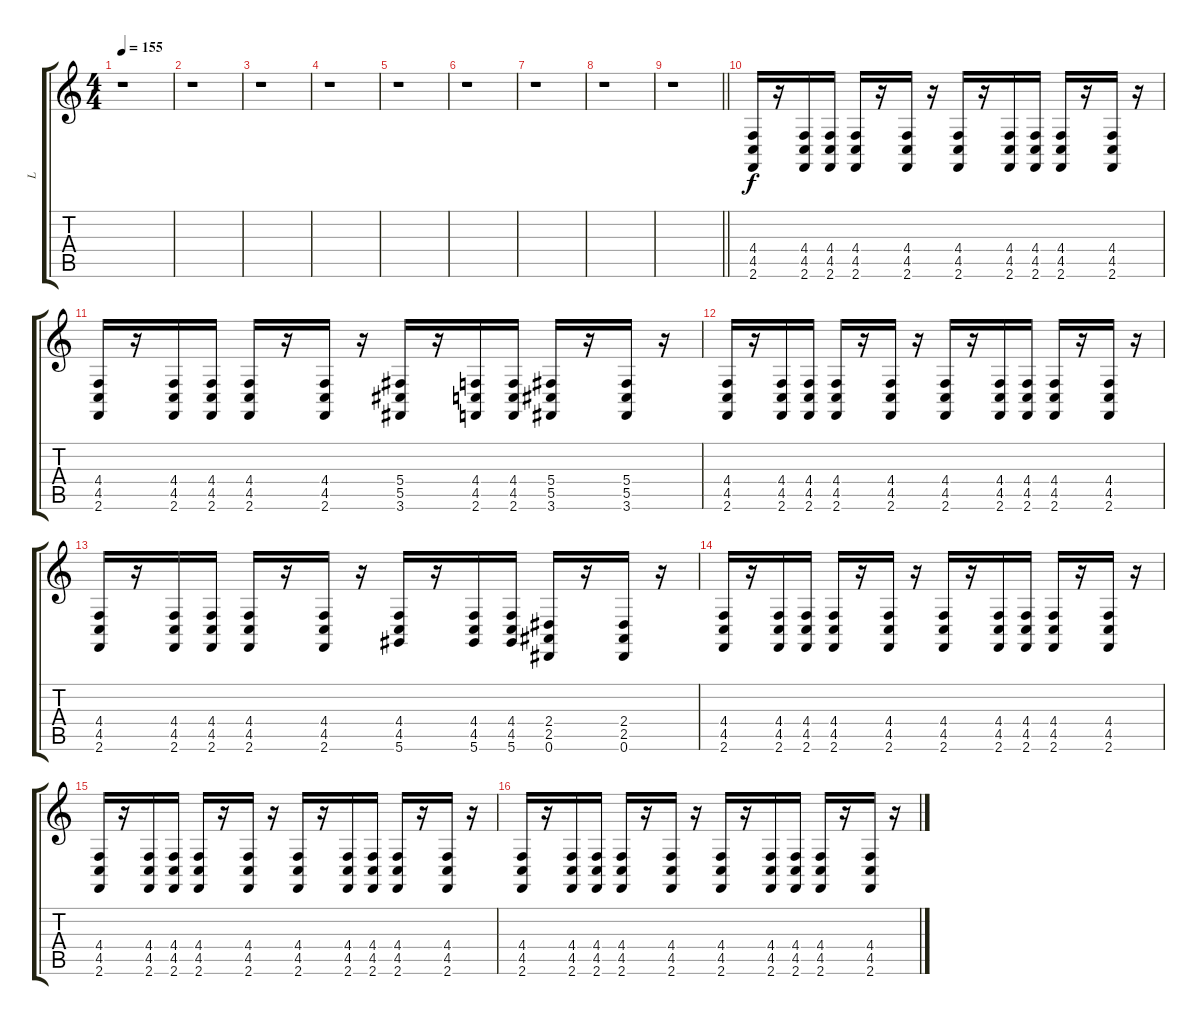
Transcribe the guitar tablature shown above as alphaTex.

\track ("L" "L") {instrument electricpiano2}
\staff {score tabs}
\tuning (Eb4 Bb3 Gb3 Db3 Ab2 Eb2) {hide}
\ts (4 4)
\section ("" "")
\tempo 155
\clef g2
\ks c
r.1{dy f instrument electricpiano2} |
r.1 |
r.1 |
r.1 |
r.1 |
r.1 |
r.1 |
r.1 |
\barLineRight lightlight
r.1 |
\section ("" "")
(4.4 4.5 2.6).16 r.16 (4.4 4.5 2.6).16 (4.4 4.5 2.6).16 (4.4 4.5 2.6).16 r.16 (4.4 4.5 2.6).16 r.16 (4.4 4.5 2.6).16 r.16 (4.4 4.5 2.6).16 (4.4 4.5 2.6).16 (4.4 4.5 2.6).16 r.16 (4.4 4.5 2.6).16 r.16 |
(4.4 4.5 2.6).16 r.16 (4.4 4.5 2.6).16 (4.4 4.5 2.6).16 (4.4 4.5 2.6).16 r.16 (4.4 4.5 2.6).16 r.16 (5.4 5.5 3.6).16 r.16 (4.4 4.5 2.6).16 (4.4 4.5 2.6).16 (5.4 5.5 3.6).16 r.16 (5.4 5.5 3.6).16 r.16 |
(4.4 4.5 2.6).16 r.16 (4.4 4.5 2.6).16 (4.4 4.5 2.6).16 (4.4 4.5 2.6).16 r.16 (4.4 4.5 2.6).16 r.16 (4.4 4.5 2.6).16 r.16 (4.4 4.5 2.6).16 (4.4 4.5 2.6).16 (4.4 4.5 2.6).16 r.16 (4.4 4.5 2.6).16 r.16 |
(4.4 4.5 2.6).16 r.16 (4.4 4.5 2.6).16 (4.4 4.5 2.6).16 (4.4 4.5 2.6).16 r.16 (4.4 4.5 2.6).16 r.16 (4.4 4.5 5.6).16 r.16 (4.4 4.5 5.6).16 (4.4 4.5 5.6).16 (2.4 2.5 0.6).16 r.16 (2.4 2.5 0.6).16 r.16 |
(4.4 4.5 2.6).16 r.16 (4.4 4.5 2.6).16 (4.4 4.5 2.6).16 (4.4 4.5 2.6).16 r.16 (4.4 4.5 2.6).16 r.16 (4.4 4.5 2.6).16 r.16 (4.4 4.5 2.6).16 (4.4 4.5 2.6).16 (4.4 4.5 2.6).16 r.16 (4.4 4.5 2.6).16 r.16 |
(4.4 4.5 2.6).16 r.16 (4.4 4.5 2.6).16 (4.4 4.5 2.6).16 (4.4 4.5 2.6).16 r.16 (4.4 4.5 2.6).16 r.16 (4.4 4.5 2.6).16 r.16 (4.4 4.5 2.6).16 (4.4 4.5 2.6).16 (4.4 4.5 2.6).16 r.16 (4.4 4.5 2.6).16 r.16 |
(4.4 4.5 2.6).16 r.16 (4.4 4.5 2.6).16 (4.4 4.5 2.6).16 (4.4 4.5 2.6).16 r.16 (4.4 4.5 2.6).16 r.16 (4.4 4.5 2.6).16 r.16 (4.4 4.5 2.6).16 (4.4 4.5 2.6).16 (4.4 4.5 2.6).16 r.16 (4.4 4.5 2.6).16 r.16
